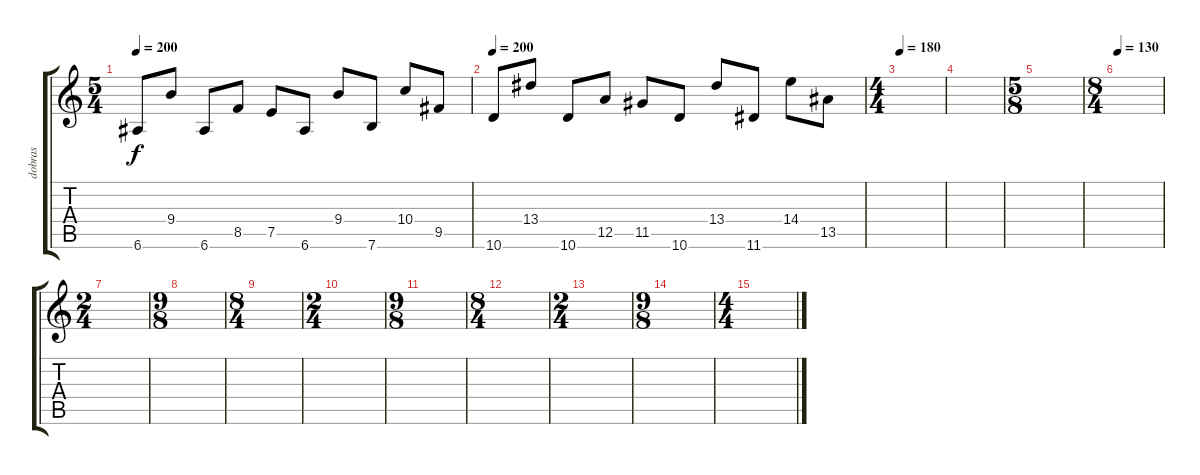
\track ("dobras" "dobras") {instrument acousticguitarsteel}
\staff {score tabs}
\tuning (E4 B3 G3 D3 A2 E2) {hide}
\ts (5 4)
\tempo 200
\clef g2
\ks c
6.6.8{dy f} 9.4.8 6.6.8 8.5.8 7.5.8 6.6.8 9.4.8 7.6.8 10.4.8 9.5.8 |
\tempo 200
10.6.8 13.4.8 10.6.8 12.5.8 11.5.8 10.6.8 13.4.8 11.6.8 14.4.8 13.5.8 |
\ts (4 4)
\tempo 180
|
|
\ts (5 8)
|
\ts (8 4)
\tempo 130
|
\ts (2 4)
|
\ts (9 8)
|
\ts (8 4)
|
\ts (2 4)
|
\ts (9 8)
|
\ts (8 4)
|
\ts (2 4)
|
\ts (9 8)
|
\ts (4 4)
